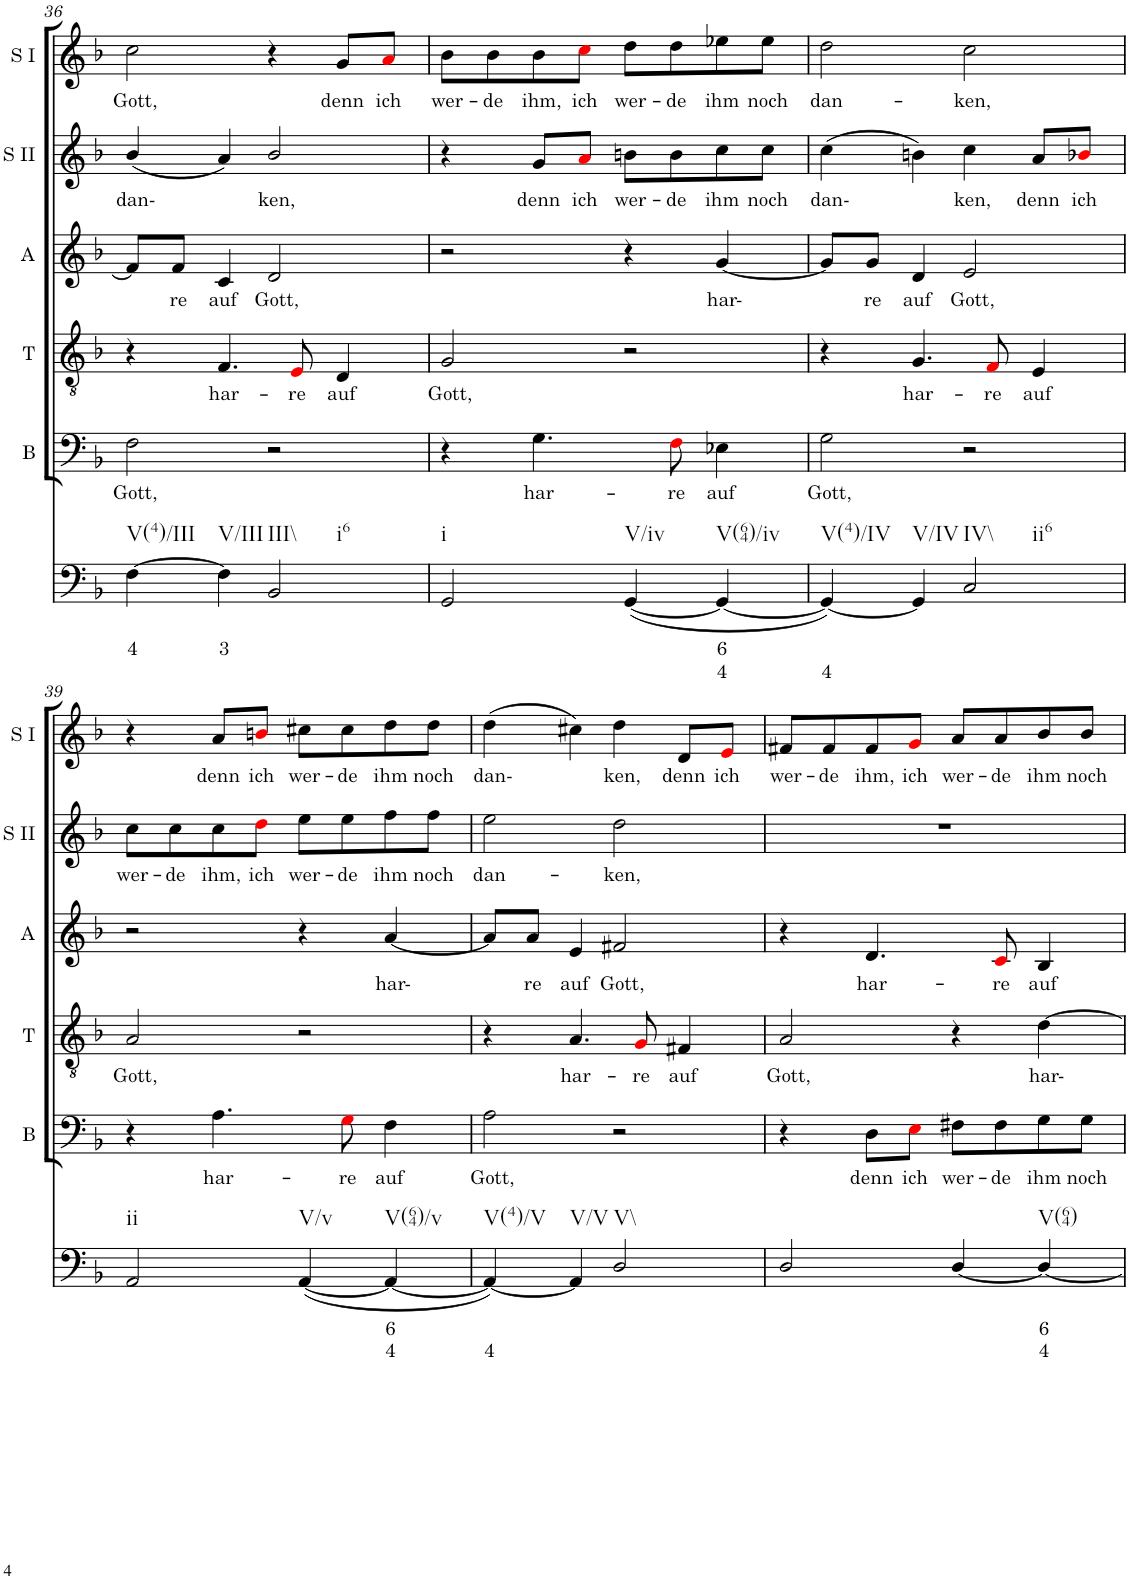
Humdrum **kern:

**kern	**text	**text	**kern	**text	**kern	**text	**kern	**text	**kern	**text	**kern	**text
*part6	*part6	*part6	*part5	*part5	*part4	*part4	*part3	*part3	*part2	*part2	*part1	*part1
*staff6	*staff6	*staff6	*staff5	*staff5	*staff4	*staff4	*staff3	*staff3	*staff2	*staff2	*staff1	*staff1
*I"Continuo	*	*	*I"Bass	*	*I"Tenor	*	*I"Alto	*	*I"Soprano II	*	*I"Soprano I	*
*	*	*	*I'B	*	*I'T	*	*I'A	*	*I'S II	*	*I'S I	*
!!LO:PB:g=z
*clefF4	*	*	*clefF4	*	*clefGv2	*	*clefG2	*	*clefG2	*	*clefG2	*
*k[b-]	*	*	*k[b-]	*	*k[b-]	*	*k[b-]	*	*k[b-]	*	*k[b-]	*
*M4/4	*	*	*M4/4	*	*M4/4	*	*M4/4	*	*M4/4	*	*M4/4	*
=36	=36	=36	=36	=36	=36	=36	=36	=36	=36	=36	=36	=36
!LO:TX:b:t=V(4)/III	!	!	!	!	!	!	!	!	!	!	!	!
!	!LO:LY:b	!	!	!LO:LY:b	!	!	!	!	!	!LO:LY:b	!	!LO:LY:b
[4F\	4	.	2F\	Gott,	4r	.	8f/L]	.	(4b-/	dan-	2cc\	Gott,
!	!	!	!	!	!	!	!	!LO:LY:b	!	!	!	!
.	.	.	.	.	.	.	8f/J	re	.	.	.	.
!LO:TX:b:t=V/III	!	!	!	!	!	!	!	!	!	!	!	!
!	!LO:LY:b	!	!	!	!	!LO:LY:b	!	!LO:LY:b	!	!	!	!
4F\]	3	.	.	.	4.F/	har-	4c/	auf	4a/)	.	.	.
!LO:TX:b:t=III\\	!	!	!	!	!	!	!	!	!	!	!	!
!LO:TX:b:t=i6	!	!	!	!	!	!	!	!	!	!	!	!
!	!	!	!	!	!	!	!	!LO:LY:b	!	!LO:LY:b	!	!
2BB-/	.	.	2r	.	.	.	2d/	Gott,	2b-/	ken,	4r	.
!	!	!	!	!	!	!LO:LY:b	!	!	!	!	!	!
.	.	.	.	.	8Ei/	re	.	.	.	.	.	.
!	!	!	!	!	!	!LO:LY:b	!	!	!	!	!	!LO:LY:b
.	.	.	.	.	4D/	auf	.	.	.	.	8g/L	denn
!	!	!	!	!	!	!	!	!	!	!	!	!LO:LY:b
.	.	.	.	.	.	.	.	.	.	.	8ai/J	ich
=37	=37	=37	=37	=37	=37	=37	=37	=37	=37	=37	=37	=37
!LO:TX:b:t=i	!	!	!	!	!	!	!	!	!	!	!	!
!	!	!	!	!	!	!LO:LY:b	!	!	!	!	!	!LO:LY:b
2GG/	.	.	4r	.	2G/	Gott,	2r	.	4r	.	8b-\L	wer-
!	!	!	!	!	!	!	!	!	!	!	!	!LO:LY:b
.	.	.	.	.	.	.	.	.	.	.	8b-\	de
!	!	!	!	!LO:LY:b	!	!	!	!	!	!LO:LY:b	!	!LO:LY:b
.	.	.	4.G\	har-	.	.	.	.	8g/L	denn	8b-\	ihm,
!	!	!	!	!	!	!	!	!	!	!LO:LY:b	!	!LO:LY:b
.	.	.	.	.	.	.	.	.	8ai/J	ich	8cci\J	ich
!LO:TX:b:t=V/iv	!	!	!	!	!	!	!	!	!	!	!	!
!	!	!	!	!	!	!	!	!	!	!LO:LY:b	!	!LO:LY:b
([4GG/	.	.	.	.	2r	.	4r	.	8bn\L	wer-	8dd\L	wer-
!	!	!	!	!LO:LY:b	!	!	!	!	!	!LO:LY:b	!	!LO:LY:b
.	.	.	8Fi\	re	.	.	.	.	8b\	de	8dd\	de
!LO:TX:b:t=V(64)/iv	!	!	!	!	!	!	!	!	!	!	!	!
!	!LO:LY:b	!LO:LY:b	!	!LO:LY:b	!	!	!	!LO:LY:b	!	!LO:LY:b	!	!LO:LY:b
4GG/_	6	4	4E-X\	auf	.	.	[4g/	har-	8cc\	ihm	8ee-X\	ihm
!	!	!	!	!	!	!	!	!	!	!LO:LY:b	!	!LO:LY:b
.	.	.	.	.	.	.	.	.	8cc\J	noch	8ee-\J	noch
=38	=38	=38	=38	=38	=38	=38	=38	=38	=38	=38	=38	=38
!LO:TX:b:t=V(4)/IV	!	!	!	!	!	!	!	!	!	!	!	!
!	!	!LO:LY:b	!	!LO:LY:b	!	!	!	!	!	!LO:LY:b	!	!LO:LY:b
4GG/_)	.	4	2G\	Gott,	4r	.	8g/L]	.	(4cc\	dan-	2dd\	dan-
!	!	!	!	!	!	!	!	!LO:LY:b	!	!	!	!
.	.	.	.	.	.	.	8g/J	re	.	.	.	.
!LO:TX:b:t=V/IV	!	!	!	!	!	!	!	!	!	!	!	!
!	!	!	!	!	!	!LO:LY:b	!	!LO:LY:b	!	!	!	!
4GG/]	.	.	.	.	4.G/	har-	4d/	auf	4bn\)	.	.	.
!LO:TX:b:t=IV\\	!	!	!	!	!	!	!	!	!	!	!	!
!LO:TX:b:t=ii6	!	!	!	!	!	!	!	!	!	!	!	!
!	!	!	!	!	!	!	!	!LO:LY:b	!	!LO:LY:b	!	!LO:LY:b
2C/	.	.	2r	.	.	.	2e/	Gott,	4cc\	ken,	2cc\	ken,
!	!	!	!	!	!	!LO:LY:b	!	!	!	!	!	!
.	.	.	.	.	8Fi/	re	.	.	.	.	.	.
!	!	!	!	!	!	!LO:LY:b	!	!	!	!LO:LY:b	!	!
.	.	.	.	.	4E/	auf	.	.	8a/L	denn	.	.
!	!	!	!	!	!	!	!	!	!	!LO:LY:b	!	!
.	.	.	.	.	.	.	.	.	8b-Xi/J	ich	.	.
!!LO:LB:g=z
=39	=39	=39	=39	=39	=39	=39	=39	=39	=39	=39	=39	=39
!LO:TX:b:t=ii	!	!	!	!	!	!	!	!	!	!	!	!
!	!	!	!	!	!	!LO:LY:b	!	!	!	!LO:LY:b	!	!
2AA/	.	.	4r	.	2A/	Gott,	2r	.	8cc\L	wer-	4r	.
!	!	!	!	!	!	!	!	!	!	!LO:LY:b	!	!
.	.	.	.	.	.	.	.	.	8cc\	de	.	.
!	!	!	!	!LO:LY:b	!	!	!	!	!	!LO:LY:b	!	!LO:LY:b
.	.	.	4.A\	har-	.	.	.	.	8cc\	ihm,	8a/L	denn
!	!	!	!	!	!	!	!	!	!	!LO:LY:b	!	!LO:LY:b
.	.	.	.	.	.	.	.	.	8ddi\J	ich	8bni/J	ich
!LO:TX:b:t=V/v	!	!	!	!	!	!	!	!	!	!	!	!
!	!	!	!	!	!	!	!	!	!	!LO:LY:b	!	!LO:LY:b
([4AA/	.	.	.	.	2r	.	4r	.	8ee\L	wer-	8cc#X\L	wer-
!	!	!	!	!LO:LY:b	!	!	!	!	!	!LO:LY:b	!	!LO:LY:b
.	.	.	8Gi\	re	.	.	.	.	8ee\	de	8cc#\	de
!LO:TX:b:t=V(64)/v	!	!	!	!	!	!	!	!	!	!	!	!
!	!LO:LY:b	!LO:LY:b	!	!LO:LY:b	!	!	!	!LO:LY:b	!	!LO:LY:b	!	!LO:LY:b
4AA/_	6	4	4F\	auf	.	.	[4a/	har-	8ff\	ihm	8dd\	ihm
!	!	!	!	!	!	!	!	!	!	!LO:LY:b	!	!LO:LY:b
.	.	.	.	.	.	.	.	.	8ff\J	noch	8dd\J	noch
=40	=40	=40	=40	=40	=40	=40	=40	=40	=40	=40	=40	=40
!LO:TX:b:t=V(4)/V	!	!	!	!	!	!	!	!	!	!	!	!
!	!	!LO:LY:b	!	!LO:LY:b	!	!	!	!	!	!LO:LY:b	!	!LO:LY:b
4AA/_)	.	4	2A\	Gott,	4r	.	8a/L]	.	2ee\	dan-	(4dd\	dan-
!	!	!	!	!	!	!	!	!LO:LY:b	!	!	!	!
.	.	.	.	.	.	.	8a/J	re	.	.	.	.
!LO:TX:b:t=V/V	!	!	!	!	!	!	!	!	!	!	!	!
!	!	!	!	!	!	!LO:LY:b	!	!LO:LY:b	!	!	!	!
4AA/]	.	.	.	.	4.A/	har-	4e/	auf	.	.	4cc#X\)	.
!LO:TX:b:t=V\\	!	!	!	!	!	!	!	!	!	!	!	!
!	!	!	!	!	!	!	!	!LO:LY:b	!	!LO:LY:b	!	!LO:LY:b
2D/	.	.	2r	.	.	.	2f#X/	Gott,	2dd\	ken,	4dd\	ken,
!	!	!	!	!	!	!LO:LY:b	!	!	!	!	!	!
.	.	.	.	.	8Gi/	re	.	.	.	.	.	.
!	!	!	!	!	!	!LO:LY:b	!	!	!	!	!	!LO:LY:b
.	.	.	.	.	4F#X/	auf	.	.	.	.	8d/L	denn
!	!	!	!	!	!	!	!	!	!	!	!	!LO:LY:b
.	.	.	.	.	.	.	.	.	.	.	8ei/J	ich
=41	=41	=41	=41	=41	=41	=41	=41	=41	=41	=41	=41	=41
!	!	!	!	!	!	!LO:LY:b	!	!	!	!	!	!LO:LY:b
2D/	.	.	4r	.	2A/	Gott,	4r	.	1r	.	8f#X/L	wer-
!	!	!	!	!	!	!	!	!	!	!	!	!LO:LY:b
.	.	.	.	.	.	.	.	.	.	.	8f#/	de
!	!	!	!	!LO:LY:b	!	!	!	!LO:LY:b	!	!	!	!LO:LY:b
.	.	.	8D\L	denn	.	.	4.d/	har-	.	.	8f#/	ihm,
!	!	!	!	!LO:LY:b	!	!	!	!	!	!	!	!LO:LY:b
.	.	.	8Ei\J	ich	.	.	.	.	.	.	8gi/J	ich
!	!	!	!	!LO:LY:b	!	!	!	!	!	!	!	!LO:LY:b
[4D/	.	.	8F#X\L	wer-	4r	.	.	.	.	.	8a/L	wer-
!	!	!	!	!LO:LY:b	!	!	!	!LO:LY:b	!	!	!	!LO:LY:b
.	.	.	8F#\	de	.	.	8ci/	re	.	.	8a/	de
!LO:TX:b:t=V(64)	!	!	!	!	!	!	!	!	!	!	!	!
!	!LO:LY:b	!LO:LY:b	!	!LO:LY:b	!	!LO:LY:b	!	!LO:LY:b	!	!	!	!LO:LY:b
4D/_	6	4	8G\	ihm	[4d\	har-	4B-/	auf	.	.	8b-/	ihm
!	!	!	!	!LO:LY:b	!	!	!	!	!	!	!	!LO:LY:b
.	.	.	8G\J	noch	.	.	.	.	.	.	8b-/J	noch
=	=	=	=	=	=	=	=	=	=	=	=	=
*-	*-	*-	*-	*-	*-	*-	*-	*-	*-	*-	*-	*-
